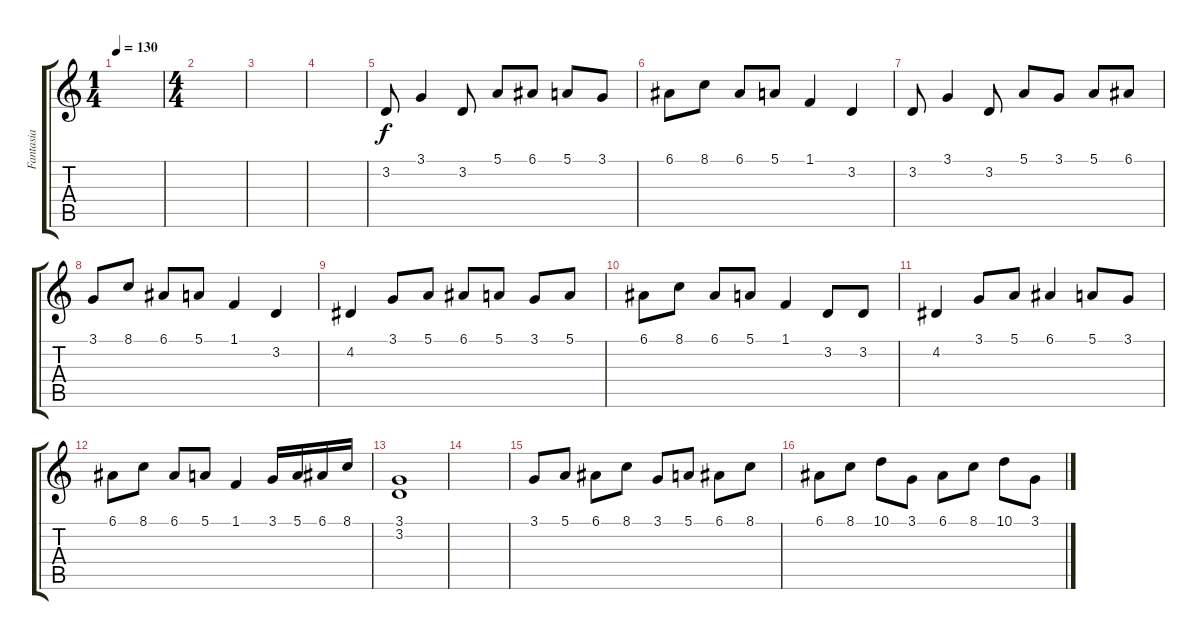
\track ("Fantasia" "Fantasia") {instrument fx5brightness}
\staff {score tabs}
\tuning (E4 B3 G3 D3 A2 E2) {hide}
\ts (1 4)
\tempo 130
\tempo 120
\tempo 130
\clef g2
\ks c
|
\ts (4 4)
|
|
|
3.2.8 3.1.4 3.2.8 5.1.8 6.1.8 5.1.8 3.1.8 |
6.1.8 8.1.8 6.1.8 5.1.8 1.1.4 3.2.4 |
3.2.8 3.1.4 3.2.8 5.1.8 3.1.8 5.1.8 6.1.8 |
3.1.8 8.1.8 6.1.8 5.1.8 1.1.4 3.2.4 |
4.2.4 3.1.8 5.1.8 6.1.8 5.1.8 3.1.8 5.1.8 |
6.1.8 8.1.8 6.1.8 5.1.8 1.1.4 3.2.8 3.2.8 |
4.2.4 3.1.8 5.1.8 6.1.4 5.1.8 3.1.8 |
6.1.8 8.1.8 6.1.8 5.1.8 1.1.4 3.1.16 5.1.16 6.1.16 8.1.16 |
(3.1 3.2).1 |
|
3.1.8 5.1.8 6.1.8 8.1.8 3.1.8 5.1.8 6.1.8 8.1.8 |
6.1.8 8.1.8 10.1.8 3.1.8 6.1.8 8.1.8 10.1.8 3.1.8
